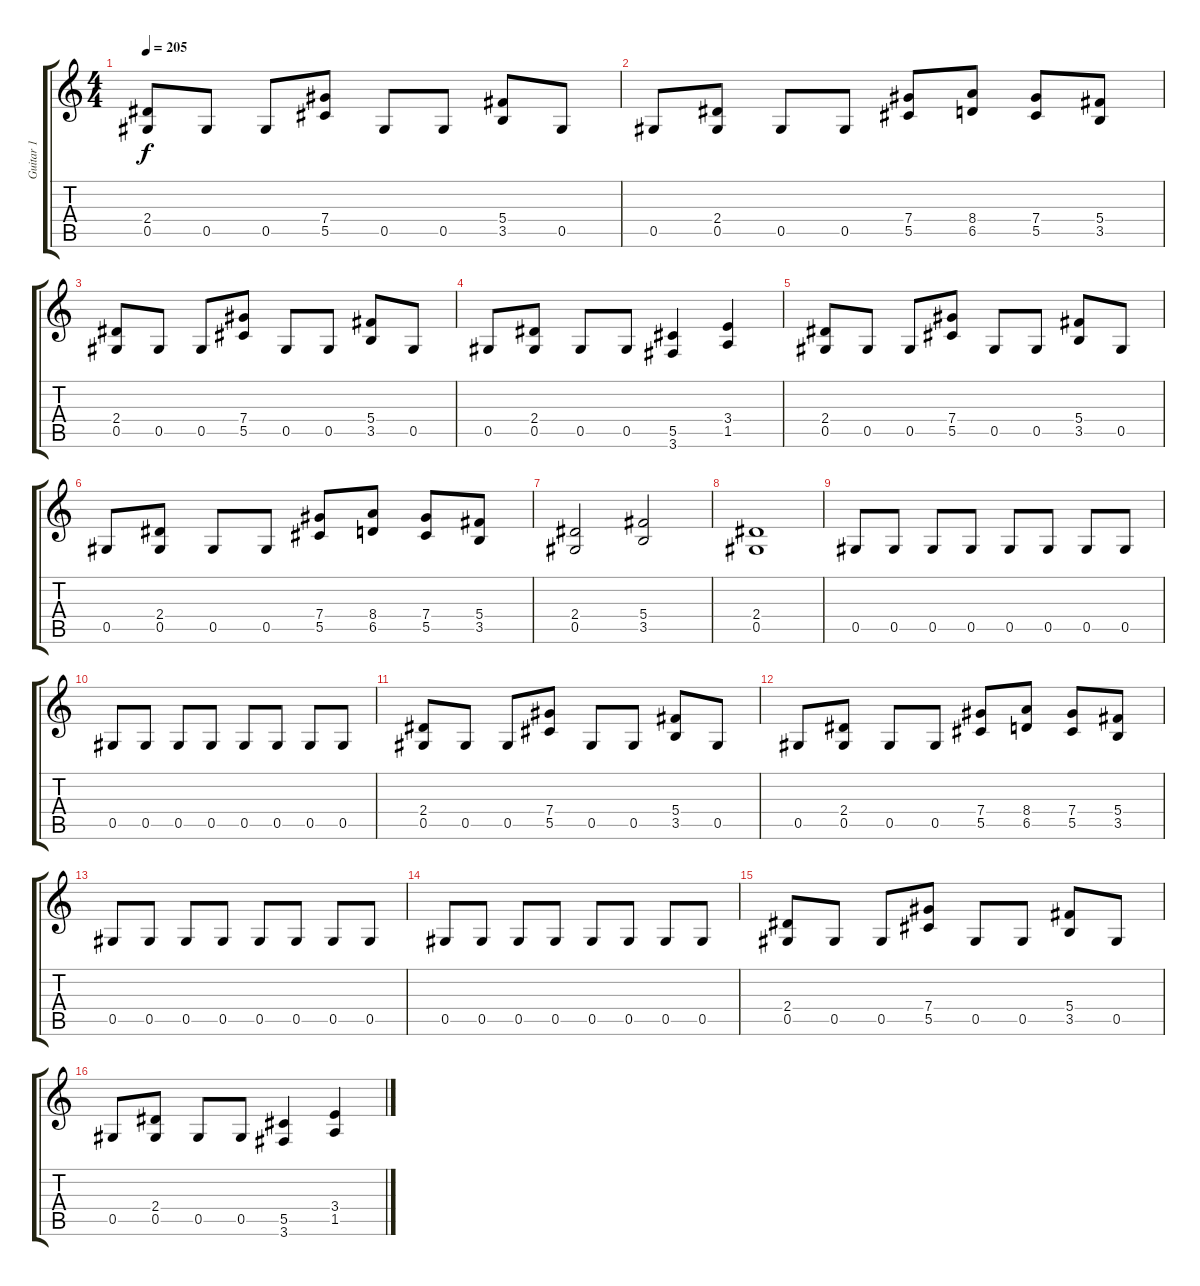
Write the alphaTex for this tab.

\track ("Guitar 1" "Guitar 1") {instrument distortionguitar}
\staff {score tabs}
\tuning (Eb4 Bb3 Gb3 Db3 Ab2 Eb2) {hide}
\ts (4 4)
\tempo 205
\clef g2
\ks c
(2.4 0.5).8{dy f} 0.5.8 0.5.8 (7.4 5.5).8 0.5.8 0.5.8 (5.4 3.5).8 0.5.8 |
0.5.8 (2.4 0.5).8 0.5.8 0.5.8 (7.4 5.5).8 (8.4 6.5).8 (7.4 5.5).8 (5.4 3.5).8 |
(2.4 0.5).8 0.5.8 0.5.8 (7.4 5.5).8 0.5.8 0.5.8 (5.4 3.5).8 0.5.8 |
0.5.8 (2.4 0.5).8 0.5.8 0.5.8 (5.5 3.6).4 (3.4 1.5).4 |
(2.4 0.5).8 0.5.8 0.5.8 (7.4 5.5).8 0.5.8 0.5.8 (5.4 3.5).8 0.5.8 |
0.5.8 (2.4 0.5).8 0.5.8 0.5.8 (7.4 5.5).8 (8.4 6.5).8 (7.4 5.5).8 (5.4 3.5).8 |
(2.4 0.5).2 (5.4 3.5).2 |
(2.4 0.5).1 |
0.5.8 0.5.8 0.5.8 0.5.8 0.5.8 0.5.8 0.5.8 0.5.8 |
0.5.8 0.5.8 0.5.8 0.5.8 0.5.8 0.5.8 0.5.8 0.5.8 |
(2.4 0.5).8 0.5.8 0.5.8 (7.4 5.5).8 0.5.8 0.5.8 (5.4 3.5).8 0.5.8 |
0.5.8 (2.4 0.5).8 0.5.8 0.5.8 (7.4 5.5).8 (8.4 6.5).8 (7.4 5.5).8 (5.4 3.5).8 |
0.5.8 0.5.8 0.5.8 0.5.8 0.5.8 0.5.8 0.5.8 0.5.8 |
0.5.8 0.5.8 0.5.8 0.5.8 0.5.8 0.5.8 0.5.8 0.5.8 |
(2.4 0.5).8 0.5.8 0.5.8 (7.4 5.5).8 0.5.8 0.5.8 (5.4 3.5).8 0.5.8 |
0.5.8 (2.4 0.5).8 0.5.8 0.5.8 (5.5 3.6).4 (3.4 1.5).4
